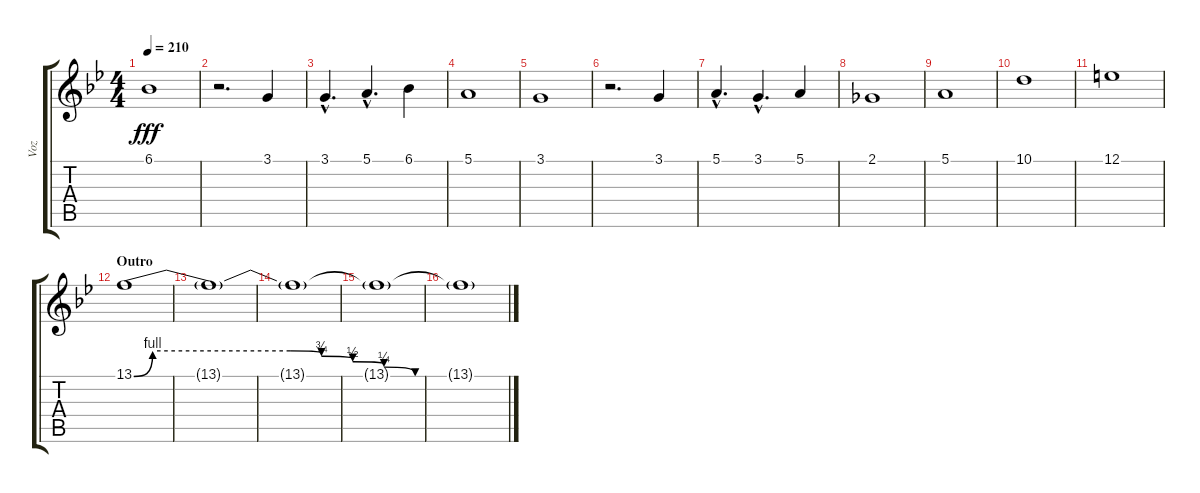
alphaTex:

\track ("Voz" "Voz") {instrument baritonesax}
\staff {score tabs}
\tuning (E4 B3 G3 D3 A2 E2) {hide}
\ts (4 4)
\tempo 210
\clef g2
\ks gminor
6.1.1{dy fff} |
r.2{d} 3.1.4 |
3.1{hac}.4{d} 5.1{hac}.4{d} 6.1.4 |
5.1.1 |
3.1.1 |
r.2{d} 3.1.4 |
5.1{hac}.4{d} 3.1{hac}.4{d} 5.1.4 |
2.1.1 |
5.1.1 |
10.1.1 |
12.1.1 |
\section ("" "Outro")
13.1{be (custom 0 0 3 4 25 4 30 3 35 2 40 1 45 0 60 0)}.1{volume 8} |
13.1{t}.1 |
13.1{t}.1 |
13.1{t}.1 |
13.1{t}.1{volume 0}
